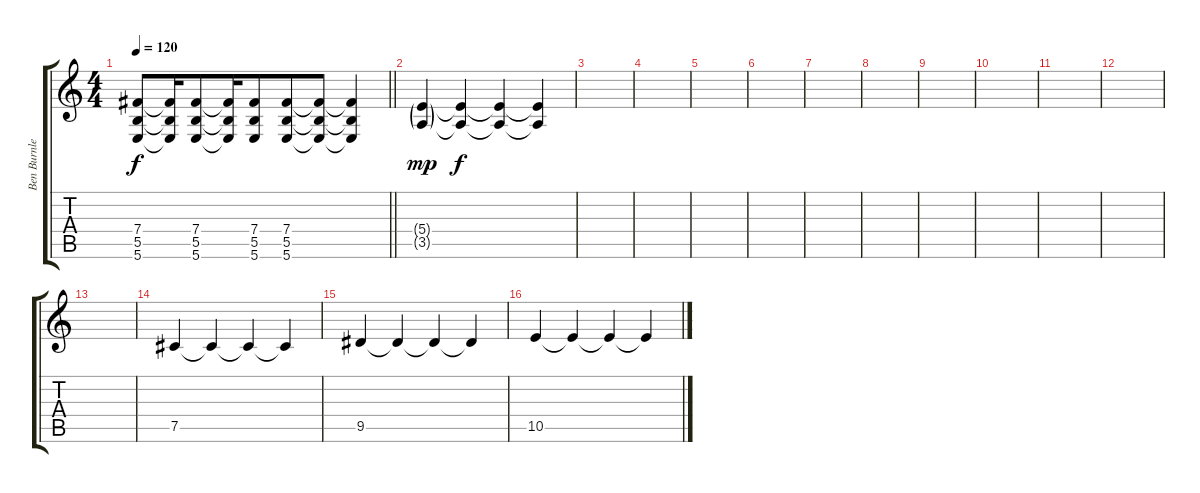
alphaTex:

\track ("Ben Burnley (Guitar 1)" "Ben Burnle") {instrument distortionguitar}
\staff {score tabs}
\tuning (Db4 Ab3 E3 B2 Gb2 B1) {hide}
\ts (4 4)
\tempo 120
\clef g2
\barLineRight lightlight
\ks c
(7.4 5.5 5.6).8{dy f} (7.4{t} 5.5{t} 5.6{t}).16 (7.4 5.5 5.6).8{beam merge} (7.4{t} 5.5{t} 5.6{t}).16 (7.4 5.5 5.6).8{beam merge} (7.4 5.5 5.6).8 (7.4{t} 5.5{t} 5.6{t}).8 (7.4{t} 5.5{t} 5.6{t}).4 |
(5.4{g} 3.5{g}).4{dy mp} (5.4{t} 3.5{t}).4{dy f} (5.4{t} 3.5{t}).4 (5.4{t} 3.5{t}).4 |
|
|
|
|
|
|
|
|
|
|
|
7.5.4 7.5{t}.4 7.5{t}.4 7.5{t}.4 |
9.5.4 9.5{t}.4 9.5{t}.4 9.5{t}.4 |
10.5.4 10.5{t}.4 10.5{t}.4 10.5{t}.4
